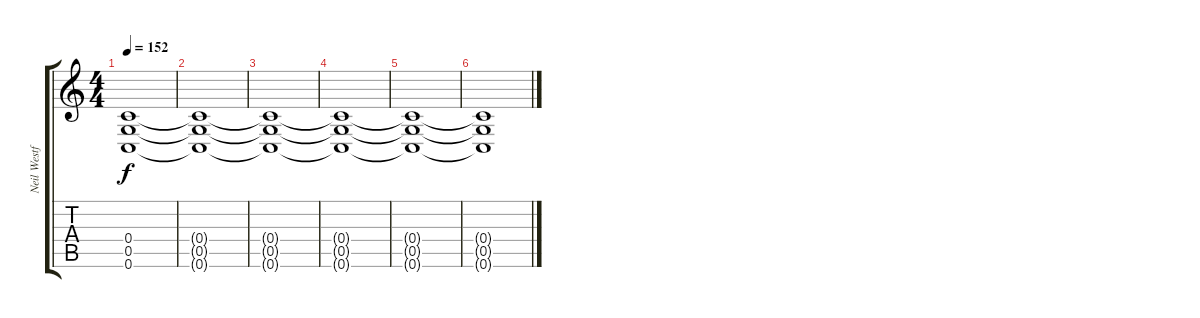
\track ("Neil Westfall" "Neil Westf") {instrument distortionguitar}
\staff {score tabs}
\tuning (D4 A3 F3 C3 G2 C2) {hide}
\ts (4 4)
\tempo 152
\clef g2
\ks c
(0.4{t} 0.5{t} 0.6{t}).1{dy f} |
(0.4{t} 0.5{t} 0.6{t}).1 |
(0.4{t} 0.5{t} 0.6{t}).1{volume 3} |
(0.4{t} 0.5{t} 0.6{t}).1 |
(0.4{t} 0.5{t} 0.6{t}).1 |
(0.4{t} 0.5{t} 0.6{t}).1
